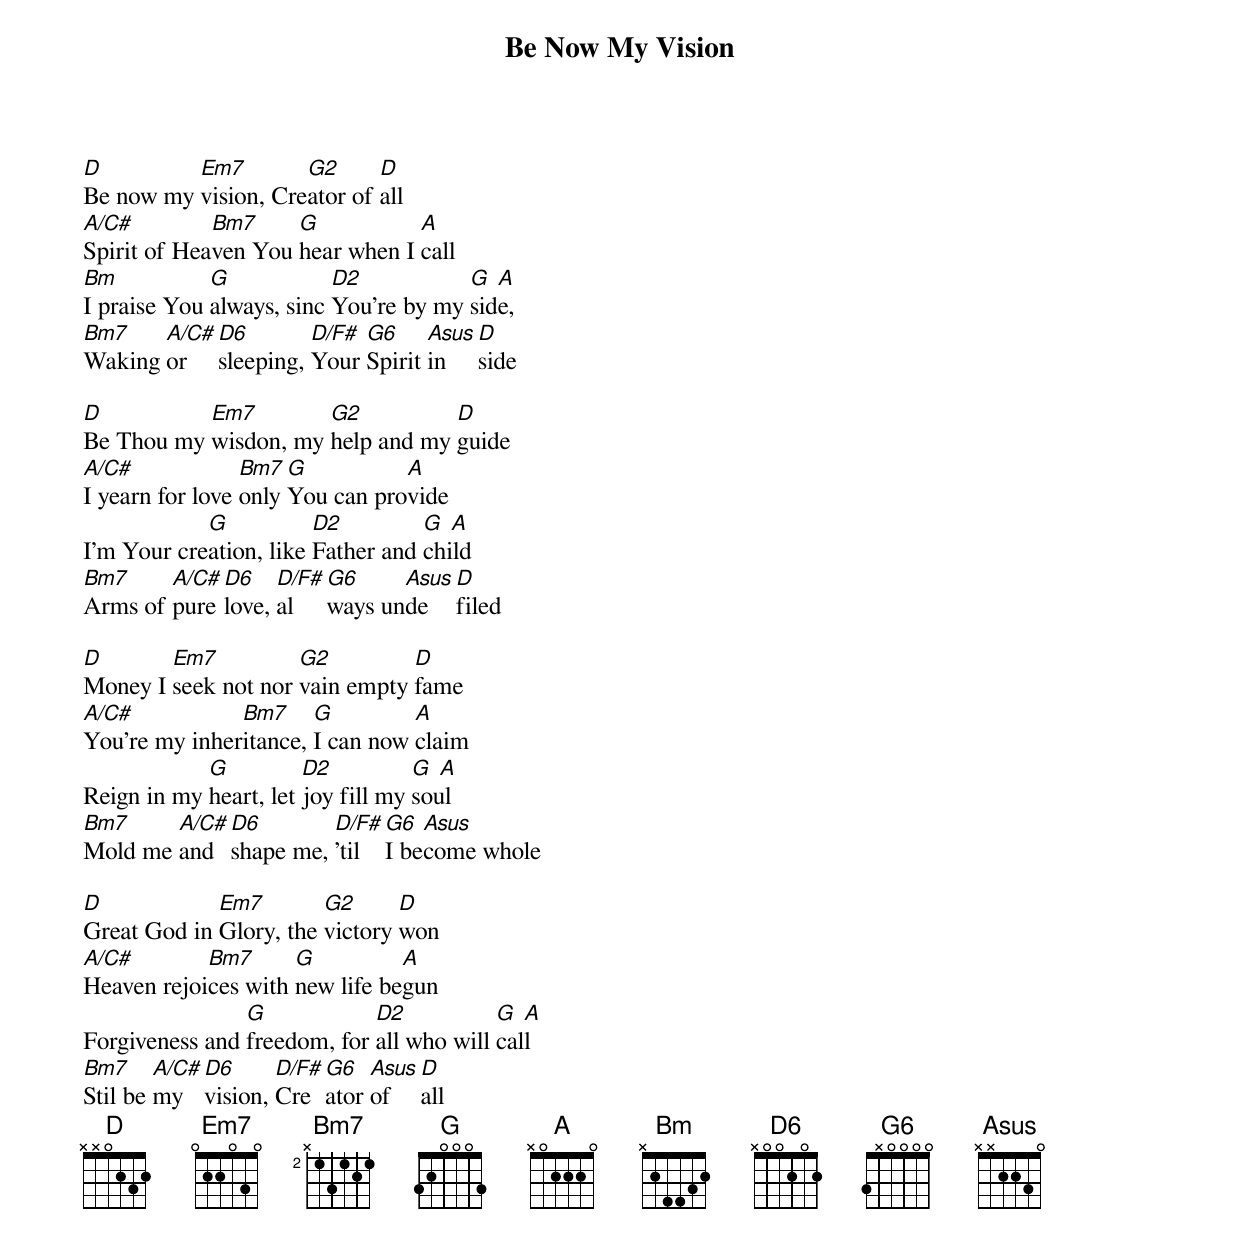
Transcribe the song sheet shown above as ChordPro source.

{title: Be Now My Vision}
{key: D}
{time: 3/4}
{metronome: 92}
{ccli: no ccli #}
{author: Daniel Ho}
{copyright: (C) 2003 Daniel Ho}

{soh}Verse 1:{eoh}
[D]Be now my [Em7]vision, Cre[G2]ator of [D]all
[A/C#]Spirit of Hea[Bm7]ven You [G]hear when I [A]call
[Bm]I praise You [G]always, sinc [D2]You're by my [G  A]side,
[Bm7]Waking [A/C#]or [D6]sleeping, [D/F#]Your [G6]Spirit [Asus]in[D]side

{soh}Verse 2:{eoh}
[D]Be Thou my [Em7]wisdon, my [G2]help and my [D]guide
[A/C#]I yearn for love [Bm7]only [G]You can pro[A]vide
I'm Your cre[G]ation, like [D2]Father and [G  A]child
[Bm7]Arms of [A/C#]pure [D6]love, [D/F#]al[G6]ways un[Asus]de[D]filed

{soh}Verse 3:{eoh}
[D]Money I [Em7]seek not nor [G2]vain empty [D]fame
[A/C#]You're my inher[Bm7]itance, [G]I can now [A]claim
Reign in my [G]heart, let [D2]joy fill my [G  A]soul
[Bm7]Mold me [A/C#]and [D6]shape me, [D/F#]'til [G6]I be[Asus]come whole

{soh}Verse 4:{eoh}
[D]Great God in [Em7]Glory, the [G2]victory [D]won
[A/C#]Heaven rejoi[Bm7]ces with [G]new life be[A]gun
Forgiveness and [G]freedom, for [D2]all who will [G  A]call
[Bm7]Stil be [A/C#]my [D6]vision, [D/F#]Cre[G6]ator [Asus]of [D]all
